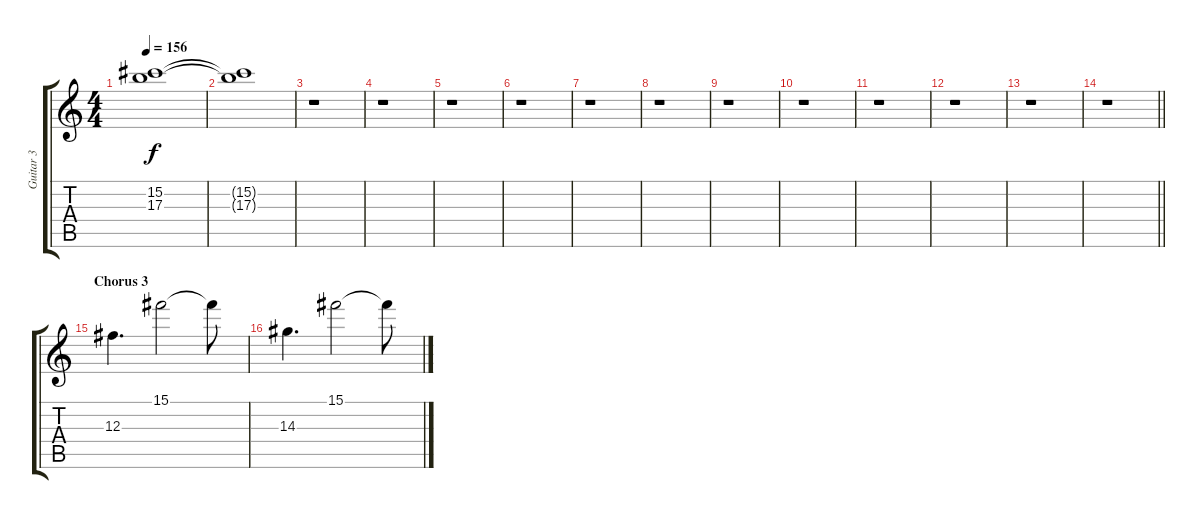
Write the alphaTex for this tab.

\track ("Guitar 3" "Guitar 3") {instrument electricguitarjazz}
\staff {score tabs}
\tuning (Eb4 Bb3 Gb3 Db3 Ab2 Eb2) {hide}
\ts (4 4)
\tempo 156
\clef g2
\ks c
(15.2{t} 17.3{t}).1{dy f} |
(15.2{t} 17.3{t}).1 |
r.1 |
r.1 |
r.1 |
r.1 |
r.1 |
r.1 |
r.1 |
r.1 |
r.1 |
r.1 |
r.1 |
\barLineRight lightlight
r.1 |
\section ("" "Chorus 3")
12.3.4{d volume 8 balance 5 instrument electricguitarjazz} 15.1.2 15.1{t}.8 |
14.3.4{d} 15.1.2 15.1{t}.8
